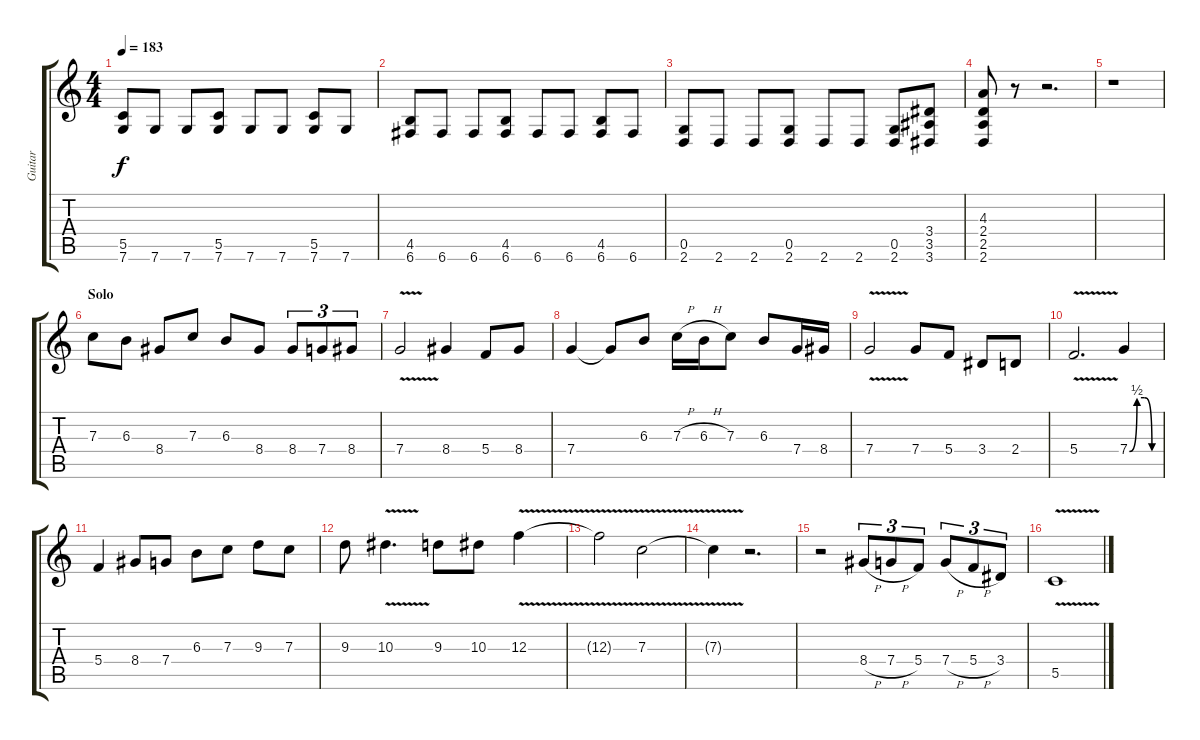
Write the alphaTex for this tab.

\track ("Guitar" "Guitar") {instrument distortionguitar}
\staff {score tabs}
\tuning (D4 A3 F3 C3 G2 C2) {hide}
\ts (4 4)
\tempo 183
\clef g2
\ks c
(5.5 7.6).8{dy f} 7.6.8 7.6.8 (5.5 7.6).8 7.6.8 7.6.8 (5.5 7.6).8 7.6.8 |
(4.5 6.6).8 6.6.8 6.6.8 (4.5 6.6).8 6.6.8 6.6.8 (4.5 6.6).8 6.6.8 |
(0.5 2.6).8 2.6.8 2.6.8 (0.5 2.6).8 2.6.8 2.6.8 (0.5 2.6).8 (3.4 3.5 3.6).8 |
(4.3 2.4 2.5 2.6).8 r.8 r.2{d} |
r.1 |
\section ("" "Solo")
7.3.8 6.3.8 8.4.8 7.3.8 6.3.8 8.4.8 8.4.8{tu (3 2)} 7.4.8{tu (3 2)} 8.4.8{tu (3 2)} |
7.4{v}.2 8.4.4 5.4.8 8.4.8 |
7.4.4 7.4{t}.8 6.3.8 7.3{h}.16 6.3{h}.16 7.3.8 6.3.8 7.4.16 8.4.16 |
7.4{v}.2 7.4.8 5.4.8 3.4.8 2.4.8 |
5.4{v}.2{d} 7.4{be (custom 0 0 15 2 30 2 45 0 60 0)}.4 |
5.4.4 8.4.8 7.4.8 6.3.8 7.3.8 9.3.8 7.3.8 |
9.3.8 10.3{v}.4{d} 9.3.8 10.3.8 12.3{v}.4 |
12.3{t}.2 7.3{v}.2 |
\section ("" "")
7.3{t}.4 r.2{d} |
r.2 8.4{h}.8{tu (3 2)} 7.4{h}.8{tu (3 2)} 5.4.8{tu (3 2)} 7.4{h}.8{tu (3 2)} 5.4{h}.8{tu (3 2)} 3.4.8{tu (3 2)} |
5.5{v}.1
